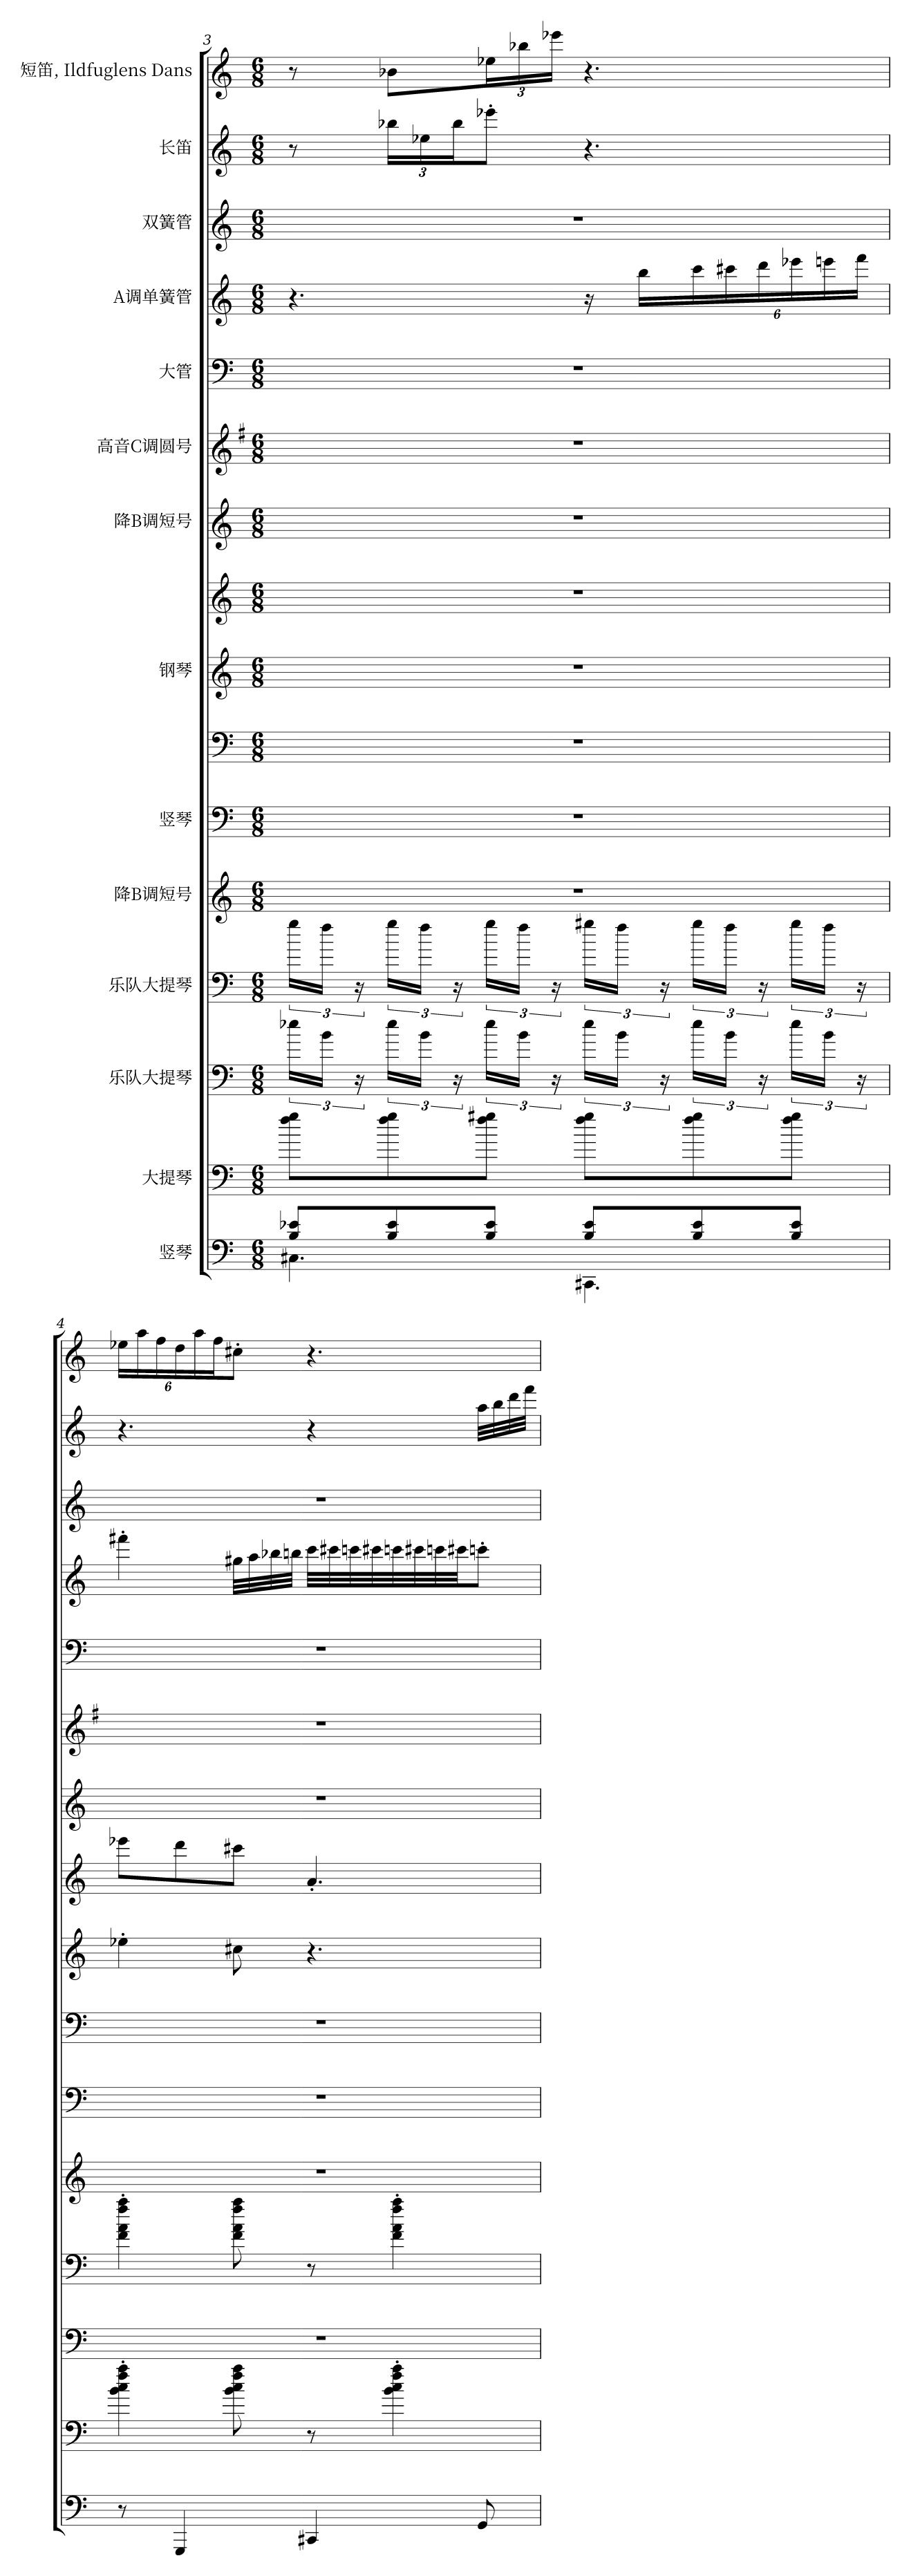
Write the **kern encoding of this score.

**kern	**kern	**kern	**kern	**kern	**kern	**kern	**kern	**kern	**kern	**kern	**kern	**kern	**kern	**kern	**kern
*part14	*part13	*part12	*part11	*part10	*part9	*part9	*part8	*part8	*part7	*part6	*part5	*part4	*part3	*part2	*part1
*staff16	*staff15	*staff14	*staff13	*staff12	*staff11	*staff10	*staff9	*staff8	*staff7	*staff6	*staff5	*staff4	*staff3	*staff2	*staff1
*I"竖琴	*I"大提琴	*I"乐队大提琴	*I"乐队大提琴	*I"降B调短号	*I"竖琴	*	*I"钢琴	*	*I"降B调短号	*I"高音C调圆号	*I"大管	*I"A调单簧管	*I"双簧管	*I"长笛	*I"短笛, Ildfuglens Dans
!!LO:PB:g=z
*clefF4	*clefF4	*clefF4	*clefF4	*clefG2	*clefF4	*clefF4	*clefG2	*clefG2	*clefG2	*clefG2	*clefF4	*clefG2	*clefG2	*clefG2	*clefG2
*	*	*	*	*ITrd1c2	*	*	*	*	*ITrd1c2	*ITrd4c7	*	*ITrd1c2	*	*	*ITrd-7c-12
*k[]	*k[]	*k[]	*k[]	*k[b-e-]	*k[]	*k[]	*k[]	*k[]	*k[b-e-]	*k[]	*k[]	*k[b-e-]	*k[]	*k[]	*k[]
*M6/8	*M6/8	*M6/8	*M6/8	*M6/8	*M6/8	*M6/8	*M6/8	*M6/8	*M6/8	*M6/8	*M6/8	*M6/8	*M6/8	*M6/8	*M6/8
=3	=3	=3	=3	=3	=3	=3	=3	=3	=3	=3	=3	=3	=3	=3	=3
*^	*	*	*	*	*	*	*	*	*	*	*	*	*	*	*
8B/ 8e-X/L	4.C#X\	8ff\ 8gg\L	24ee-X\LL	24gg\LL	2.r	2.r	2.r	2.r	2.r	2.r	2.r	2.r	4.r	2.r	8r	8r
.	.	.	24b\JJ	24ff\JJ	.	.	.	.	.	.	.	.	.	.	.	.
.	.	.	24r	24r	.	.	.	.	.	.	.	.	.	.	.	.
*	*	*	*	*	*	*	*	*	*	*	*	*	*	*	*Xbrackettup	*
8B/ 8e-/	.	8ff\ 8gg\	24ee-\LL	24gg\LL	.	.	.	.	.	.	.	.	.	.	24bb-X\LL	8bb-X\L
.	.	.	24b\JJ	24ff\JJ	.	.	.	.	.	.	.	.	.	.	24ee-X\	.
.	.	.	24r	24r	.	.	.	.	.	.	.	.	.	.	24bb-\J	.
*	*	*	*	*	*	*	*	*	*	*	*	*	*	*	*	*Xbrackettup
8B/ 8e-/J	.	8ff\ 8gg#X\J	24ee-\LL	24gg\LL	.	.	.	.	.	.	.	.	.	.	8eee-X'\J	24eee-X\L
.	.	.	24b\JJ	24ff\JJ	.	.	.	.	.	.	.	.	.	.	.	24bbb-X\
.	.	.	24r	24r	.	.	.	.	.	.	.	.	.	.	.	24eeee-X\JJ
8B/ 8e-/L	4.CC#X\	8ff\ 8gg#\L	24ee-\LL	24gg#X\LL	.	.	.	.	.	.	.	.	16r	.	4.r	4.r
.	.	.	24b\JJ	24ff\JJ	.	.	.	.	.	.	.	.	.	.	.	.
.	.	.	.	.	.	.	.	.	.	.	.	.	16aa\LL	.	.	.
.	.	.	24r	24r	.	.	.	.	.	.	.	.	.	.	.	.
*	*	*	*	*	*	*	*	*	*	*	*	*	*Xbrackettup	*	*	*
8B/ 8e-/	.	8ff\ 8gg#\	24ee-\LL	24gg#\LL	.	.	.	.	.	.	.	.	24bb-\	.	.	.
.	.	.	24b\JJ	24ff\JJ	.	.	.	.	.	.	.	.	24bbn\	.	.	.
.	.	.	24r	24r	.	.	.	.	.	.	.	.	24ccc\	.	.	.
8B/ 8e-/J	.	8ff\ 8gg#\J	24ee-\LL	24gg#\LL	.	.	.	.	.	.	.	.	24ddd-X\	.	.	.
.	.	.	24b\JJ	24ff\JJ	.	.	.	.	.	.	.	.	24dddn\	.	.	.
.	.	.	24r	24r	.	.	.	.	.	.	.	.	24eee-\JJ	.	.	.
*v	*v	*	*	*	*	*	*	*	*	*	*	*	*	*	*	*
!!LO:PB:g=z
=4	=4	=4	=4	=4	=4	=4	=4	=4	=4	=4	=4	=4	=4	=4	=4
8r	4b\' 4cc\' 4ff\' 4aa\'	2.r	4f\' 4a\' 4ff\' 4aa\'	2.r	2.r	2.r	4ee-X'\	8eee-X\L	2.r	2.r	2.r	4eeen'\	2.r	4.r	24eee-X\LL
.	.	.	.	.	.	.	.	.	.	.	.	.	.	.	24aaa\
.	.	.	.	.	.	.	.	.	.	.	.	.	.	.	24fff\
4GGG/	.	.	.	.	.	.	.	8ddd\	.	.	.	.	.	.	24ddd\
.	.	.	.	.	.	.	.	.	.	.	.	.	.	.	24aaa\
.	.	.	.	.	.	.	.	.	.	.	.	.	.	.	24fff\J
.	8b\ 8cc\ 8ff\ 8aa\	.	8f\ 8a\ 8ff\ 8aa\	.	.	.	8cc#X\	8ccc#X\J	.	.	.	32ff#X\LLL	.	.	8ccc#X'\J
.	.	.	.	.	.	.	.	.	.	.	.	32gg\	.	.	.
.	.	.	.	.	.	.	.	.	.	.	.	32aa-X\	.	.	.
.	.	.	.	.	.	.	.	.	.	.	.	32aan\JJJ	.	.	.
4CC#X/	8r	.	8r	.	.	.	4.r	4.a'/	.	.	.	32bb-\LLL	.	4r	4.r
.	.	.	.	.	.	.	.	.	.	.	.	32bbn\	.	.	.
.	.	.	.	.	.	.	.	.	.	.	.	32bb-X\	.	.	.
.	.	.	.	.	.	.	.	.	.	.	.	32bbn\	.	.	.
.	4b\' 4cc\' 4ff\' 4aa\'	.	4f\' 4a\' 4ff\' 4aa\'	.	.	.	.	.	.	.	.	32bb-X\	.	.	.
.	.	.	.	.	.	.	.	.	.	.	.	32bbn\	.	.	.
.	.	.	.	.	.	.	.	.	.	.	.	32bb-X\	.	.	.
.	.	.	.	.	.	.	.	.	.	.	.	32bbn\JJ	.	.	.
8GG/	.	.	.	.	.	.	.	.	.	.	.	8bb-X'\J	.	32aa\LLL	.
.	.	.	.	.	.	.	.	.	.	.	.	.	.	32bb\	.
.	.	.	.	.	.	.	.	.	.	.	.	.	.	32ddd\	.
.	.	.	.	.	.	.	.	.	.	.	.	.	.	32fff\JJJ	.
=	=	=	=	=	=	=	=	=	=	=	=	=	=	=	=
*-	*-	*-	*-	*-	*-	*-	*-	*-	*-	*-	*-	*-	*-	*-	*-
